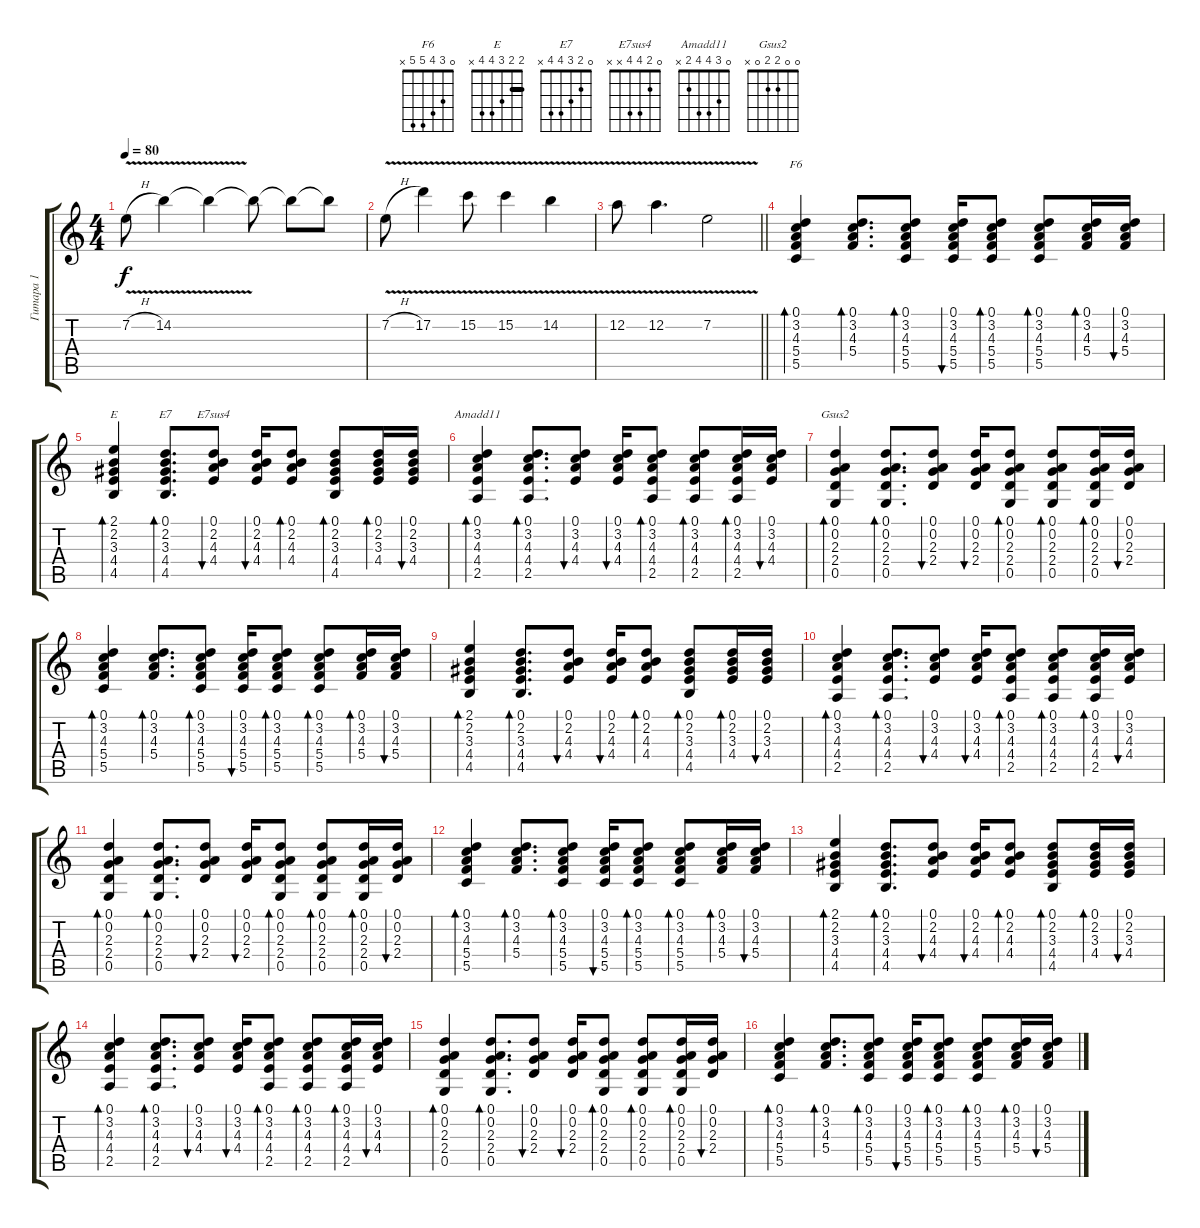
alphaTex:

\track ("Гитара 1" "Гитара 1") {instrument acousticguitarsteel}
\staff {score tabs}
\tuning (D4 A3 F3 C3 G2 D2) {hide}
\chord ("F6" 0 3 4 5 5 x)
\chord ("E" 2 2 3 4 4 x) {barre 2}
\chord ("E7" 0 2 3 4 4 x)
\chord ("E7sus4" 0 2 4 4 x x)
\chord ("Amadd11" 0 3 4 4 2 x)
\chord ("Gsus2" 0 0 2 2 0 x)
\ts (4 4)
\tempo 80
\clef g2
\ks c
7.2{v h}.8{dy f} 14.2{v}.4 14.2{t}.4 14.2{t}.8 14.2{t}.8 14.2{t}.8 |
7.2{v h}.8 17.2{v}.4 15.2{v}.8 15.2{v}.4 14.2{v}.4 |
\barLineRight lightlight
12.2{v}.8 12.2{v}.4{d} 7.2{v}.2 |
(0.1 3.2 4.3 5.4 5.5).4{bd 120 ch "F6" instrument acousticguitarsteel} (0.1 3.2 4.3 5.4).8{d bd 60} (0.1 3.2 4.3 5.4 5.5).8{bd 30} (0.1 3.2 4.3 5.4 5.5).16{bu 30} (0.1 3.2 4.3 5.4 5.5).8{bd 30} (0.1 3.2 4.3 5.4 5.5).8{bd 30} (0.1 3.2 4.3 5.4).16{bd 60} (0.1 3.2 4.3 5.4).16{bu 60} |
(2.1 2.2 3.3 4.4 4.5).4{bd 30 ch "E"} (0.1 2.2 3.3 4.4 4.5).8{d bd 30 ch "E7"} (0.1 2.2 4.3 4.4).8{bu 30 ch "E7sus4"} (0.1 2.2 4.3 4.4).16{bu 30} (0.1 2.2 4.3 4.4).8{bd 30} (0.1 2.2 3.3 4.4 4.5).8{bd 30} (0.1 2.2 3.3 4.4).16{bd 60} (0.1 2.2 3.3 4.4).16{bu 60} |
(0.1 3.2 4.3 4.4 2.5).4{bd 60 ch "Amadd11"} (0.1 3.2 4.3 4.4 2.5).8{d bd 60} (0.1 3.2 4.3 4.4).8{bu 60} (0.1 3.2 4.3 4.4).16{bu 60} (0.1 3.2 4.3 4.4 2.5).8{bd 60} (0.1 3.2 4.3 4.4 2.5).8{bd 60} (0.1 3.2 4.3 4.4 2.5).16{bd 60} (0.1 3.2 4.3 4.4).16{bu 60} |
(0.1 0.2 2.3 2.4 0.5).4{bd 60 ch "Gsus2"} (0.1 0.2 2.3 2.4 0.5).8{d bd 60} (0.1 0.2 2.3 2.4).8{bu 60} (0.1 0.2 2.3 2.4).16{bu 60} (0.1 0.2 2.3 2.4 0.5).8{bd 60} (0.1 0.2 2.3 2.4 0.5).8{bd 60} (0.1 0.2 2.3 2.4 0.5).16{bd 60} (0.1 0.2 2.3 2.4).16{bu 60} |
(0.1 3.2 4.3 5.4 5.5).4{bd 120} (0.1 3.2 4.3 5.4).8{d bd 60} (0.1 3.2 4.3 5.4 5.5).8{bd 30} (0.1 3.2 4.3 5.4 5.5).16{bu 30} (0.1 3.2 4.3 5.4 5.5).8{bd 30} (0.1 3.2 4.3 5.4 5.5).8{bd 30} (0.1 3.2 4.3 5.4).16{bd 60} (0.1 3.2 4.3 5.4).16{bu 60} |
(2.1 2.2 3.3 4.4 4.5).4{bd 30} (0.1 2.2 3.3 4.4 4.5).8{d bd 30} (0.1 2.2 4.3 4.4).8{bu 30} (0.1 2.2 4.3 4.4).16{bu 30} (0.1 2.2 4.3 4.4).8{bd 30} (0.1 2.2 3.3 4.4 4.5).8{bd 30} (0.1 2.2 3.3 4.4).16{bd 60} (0.1 2.2 3.3 4.4).16{bu 60} |
(0.1 3.2 4.3 4.4 2.5).4{bd 60} (0.1 3.2 4.3 4.4 2.5).8{d bd 60} (0.1 3.2 4.3 4.4).8{bu 60} (0.1 3.2 4.3 4.4).16{bu 60} (0.1 3.2 4.3 4.4 2.5).8{bd 60} (0.1 3.2 4.3 4.4 2.5).8{bd 60} (0.1 3.2 4.3 4.4 2.5).16{bd 60} (0.1 3.2 4.3 4.4).16{bu 60} |
(0.1 0.2 2.3 2.4 0.5).4{bd 60} (0.1 0.2 2.3 2.4 0.5).8{d bd 60} (0.1 0.2 2.3 2.4).8{bu 60} (0.1 0.2 2.3 2.4).16{bu 60} (0.1 0.2 2.3 2.4 0.5).8{bd 60} (0.1 0.2 2.3 2.4 0.5).8{bd 60} (0.1 0.2 2.3 2.4 0.5).16{bd 60} (0.1 0.2 2.3 2.4).16{bu 60} |
(0.1 3.2 4.3 5.4 5.5).4{bd 120} (0.1 3.2 4.3 5.4).8{d bd 60} (0.1 3.2 4.3 5.4 5.5).8{bd 30} (0.1 3.2 4.3 5.4 5.5).16{bu 30} (0.1 3.2 4.3 5.4 5.5).8{bd 30} (0.1 3.2 4.3 5.4 5.5).8{bd 30} (0.1 3.2 4.3 5.4).16{bd 60} (0.1 3.2 4.3 5.4).16{bu 60} |
(2.1 2.2 3.3 4.4 4.5).4{bd 30} (0.1 2.2 3.3 4.4 4.5).8{d bd 30} (0.1 2.2 4.3 4.4).8{bu 30} (0.1 2.2 4.3 4.4).16{bu 30} (0.1 2.2 4.3 4.4).8{bd 30} (0.1 2.2 3.3 4.4 4.5).8{bd 30} (0.1 2.2 3.3 4.4).16{bd 60} (0.1 2.2 3.3 4.4).16{bu 60} |
(0.1 3.2 4.3 4.4 2.5).4{bd 60} (0.1 3.2 4.3 4.4 2.5).8{d bd 60} (0.1 3.2 4.3 4.4).8{bu 60} (0.1 3.2 4.3 4.4).16{bu 60} (0.1 3.2 4.3 4.4 2.5).8{bd 60} (0.1 3.2 4.3 4.4 2.5).8{bd 60} (0.1 3.2 4.3 4.4 2.5).16{bd 60} (0.1 3.2 4.3 4.4).16{bu 60} |
(0.1 0.2 2.3 2.4 0.5).4{bd 60} (0.1 0.2 2.3 2.4 0.5).8{d bd 60} (0.1 0.2 2.3 2.4).8{bu 60} (0.1 0.2 2.3 2.4).16{bu 60} (0.1 0.2 2.3 2.4 0.5).8{bd 60} (0.1 0.2 2.3 2.4 0.5).8{bd 60} (0.1 0.2 2.3 2.4 0.5).16{bd 60} (0.1 0.2 2.3 2.4).16{bu 60} |
(0.1 3.2 4.3 5.4 5.5).4{bd 120} (0.1 3.2 4.3 5.4).8{d bd 60} (0.1 3.2 4.3 5.4 5.5).8{bd 30} (0.1 3.2 4.3 5.4 5.5).16{bu 30} (0.1 3.2 4.3 5.4 5.5).8{bd 30} (0.1 3.2 4.3 5.4 5.5).8{bd 30} (0.1 3.2 4.3 5.4).16{bd 60} (0.1 3.2 4.3 5.4).16{bu 60}
